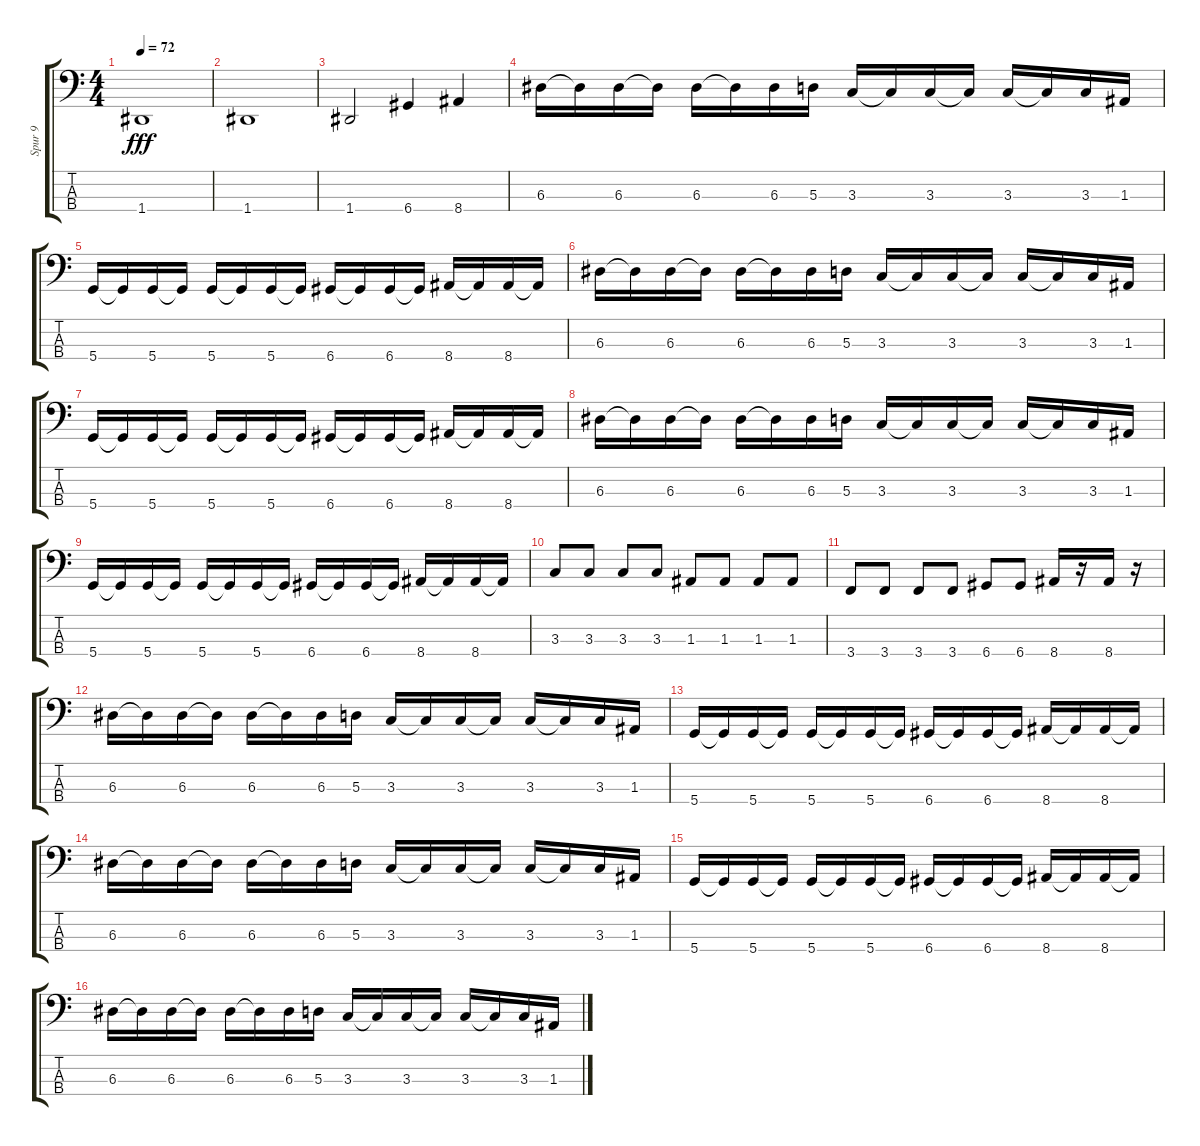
\track ("Spur 9" "Spur 9") {instrument electricbassfinger}
\staff {score tabs}
\tuning (G2 D2 A1 D1) {hide}
\ts (4 4)
\tempo 72
\clef f4
\ks c
1.4.1{dy fff} |
1.4.1 |
1.4.2 6.4.4 8.4.4 |
6.3.16 6.3{t}.16 6.3.16 6.3{t}.16 6.3.16 6.3{t}.16 6.3.16 5.3.16 3.3.16 3.3{t}.16 3.3.16 3.3{t}.16 3.3.16 3.3{t}.16 3.3.16 1.3.16 |
5.4.16 5.4{t}.16 5.4.16 5.4{t}.16 5.4.16 5.4{t}.16 5.4.16 5.4{t}.16 6.4.16 6.4{t}.16 6.4.16 6.4{t}.16 8.4.16 8.4{t}.16 8.4.16 8.4{t}.16 |
6.3.16 6.3{t}.16 6.3.16 6.3{t}.16 6.3.16 6.3{t}.16 6.3.16 5.3.16 3.3.16 3.3{t}.16 3.3.16 3.3{t}.16 3.3.16 3.3{t}.16 3.3.16 1.3.16 |
5.4.16 5.4{t}.16 5.4.16 5.4{t}.16 5.4.16 5.4{t}.16 5.4.16 5.4{t}.16 6.4.16 6.4{t}.16 6.4.16 6.4{t}.16 8.4.16 8.4{t}.16 8.4.16 8.4{t}.16 |
6.3.16 6.3{t}.16 6.3.16 6.3{t}.16 6.3.16 6.3{t}.16 6.3.16 5.3.16 3.3.16 3.3{t}.16 3.3.16 3.3{t}.16 3.3.16 3.3{t}.16 3.3.16 1.3.16 |
5.4.16 5.4{t}.16 5.4.16 5.4{t}.16 5.4.16 5.4{t}.16 5.4.16 5.4{t}.16 6.4.16 6.4{t}.16 6.4.16 6.4{t}.16 8.4.16 8.4{t}.16 8.4.16 8.4{t}.16 |
3.3.8 3.3.8 3.3.8 3.3.8 1.3.8 1.3.8 1.3.8 1.3.8 |
3.4.8 3.4.8 3.4.8 3.4.8 6.4.8 6.4.8 8.4.16 r.16 8.4.16 r.16 |
6.3.16 6.3{t}.16 6.3.16 6.3{t}.16 6.3.16 6.3{t}.16 6.3.16 5.3.16 3.3.16 3.3{t}.16 3.3.16 3.3{t}.16 3.3.16 3.3{t}.16 3.3.16 1.3.16 |
5.4.16 5.4{t}.16 5.4.16 5.4{t}.16 5.4.16 5.4{t}.16 5.4.16 5.4{t}.16 6.4.16 6.4{t}.16 6.4.16 6.4{t}.16 8.4.16 8.4{t}.16 8.4.16 8.4{t}.16 |
6.3.16 6.3{t}.16 6.3.16 6.3{t}.16 6.3.16 6.3{t}.16 6.3.16 5.3.16 3.3.16 3.3{t}.16 3.3.16 3.3{t}.16 3.3.16 3.3{t}.16 3.3.16 1.3.16 |
5.4.16 5.4{t}.16 5.4.16 5.4{t}.16 5.4.16 5.4{t}.16 5.4.16 5.4{t}.16 6.4.16 6.4{t}.16 6.4.16 6.4{t}.16 8.4.16 8.4{t}.16 8.4.16 8.4{t}.16 |
6.3.16 6.3{t}.16 6.3.16 6.3{t}.16 6.3.16 6.3{t}.16 6.3.16 5.3.16 3.3.16 3.3{t}.16 3.3.16 3.3{t}.16 3.3.16 3.3{t}.16 3.3.16 1.3.16
